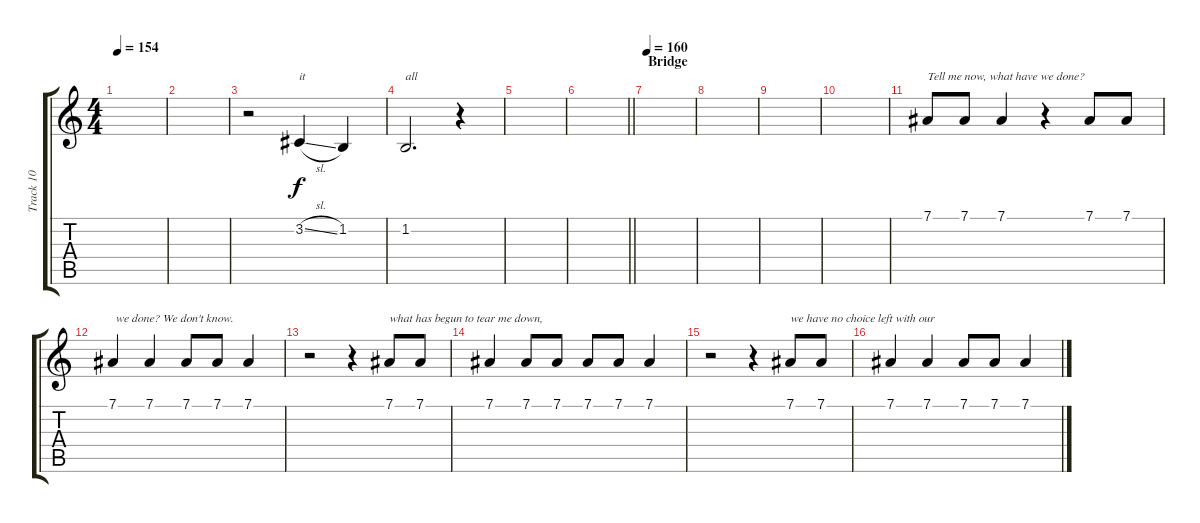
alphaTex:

\track ("Track 10" "Track 10") {instrument altosax}
\staff {score tabs}
\tuning (Eb4 Bb3 Gb3 Db3 Ab2 Eb2) {hide}
\ts (4 4)
\tempo 154
\clef g2
\ks c
|
|
r.2 3.2{sl}.4{txt "it"} 1.2.4 |
1.2.2{d txt "all"} r.4 |
|
\barLineRight lightlight
|
\section ("" "Bridge")
\tempo 160
|
|
|
|
7.1.8{txt "Tell me now, what have we done? "} 7.1.8 7.1.4 r.4 7.1.8 7.1.8 |
7.1.4{txt " we done? We don't know."} 7.1.4 7.1.8 7.1.8 7.1.4 |
r.2 r.4 7.1.8{txt "what has begun to tear me down,"} 7.1.8 |
7.1.4 7.1.8 7.1.8 7.1.8 7.1.8 7.1.4 |
r.2 r.4 7.1.8{txt "we have no choice left with our"} 7.1.8 |
7.1.4 7.1.4 7.1.8 7.1.8 7.1.4
